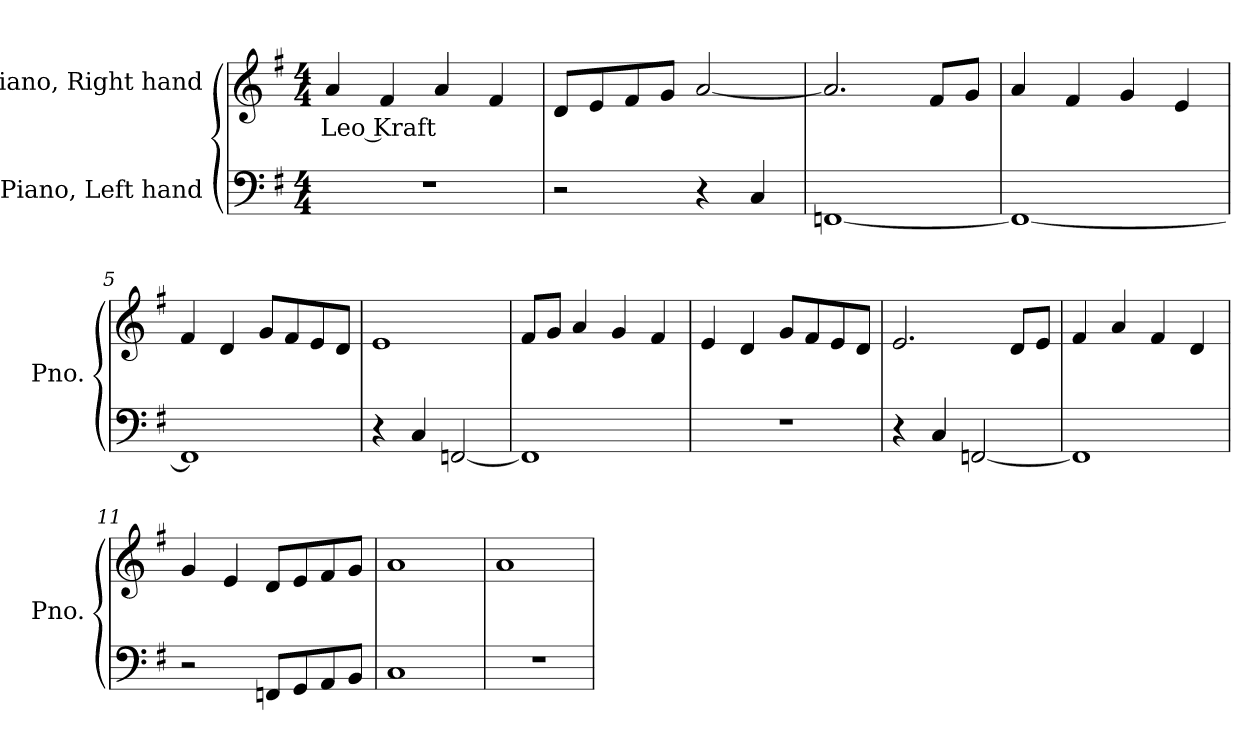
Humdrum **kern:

**kern	**kern	**text
*part2	*part1	*part1
*staff2	*staff1	*staff1
*I"Piano, Left hand	*I"Piano, Right hand	*
*I'Pno.	*I'Pno.	*
*clefF4	*clefG2	*
*k[f#]	*k[f#]	*
*M4/4	*M4/4	*
*MM120	*MM120	*
=1	=1	=1
!	!	!LO:LY:b
1r	4a/	Leo Kraft
.	4f#/	.
.	4a/	.
.	4f#/	.
=2	=2	=2
2r	8d/L	.
.	8e/	.
.	8f#/	.
.	8g/J	.
4r	[2a/	.
4C/	.	.
=3	=3	=3
[1FFn	2.a/]	.
.	8f#/L	.
.	8g/J	.
=4	=4	=4
1FF_	4a/	.
.	4f#/	.
.	4g/	.
.	4e/	.
=5	=5	=5
1FF]	4f#/	.
.	4d/	.
.	8g/L	.
.	8f#/	.
.	8e/	.
.	8d/J	.
=6	=6	=6
4r	1e	.
4C/	.	.
[2FFn/	.	.
!!LO:LB:g=z
=7	=7	=7
1FF]	8f#/L	.
.	8g/J	.
.	4a/	.
.	4g/	.
.	4f#/	.
=8	=8	=8
1r	4e/	.
.	4d/	.
.	8g/L	.
.	8f#/	.
.	8e/	.
.	8d/J	.
=9	=9	=9
4r	2.e/	.
4C/	.	.
[2FFn/	.	.
.	8d/L	.
.	8e/J	.
=10	=10	=10
1FF]	4f#/	.
.	4a/	.
.	4f#/	.
.	4d/	.
=11	=11	=11
2r	4g/	.
.	4e/	.
8FFn/L	8d/L	.
8GG/	8e/	.
8AA/	8f#/	.
8BB/J	8g/J	.
=12	=12	=12
1C	1a	.
=13	=13	=13
1r	1a	.
=	=	=
*-	*-	*-
